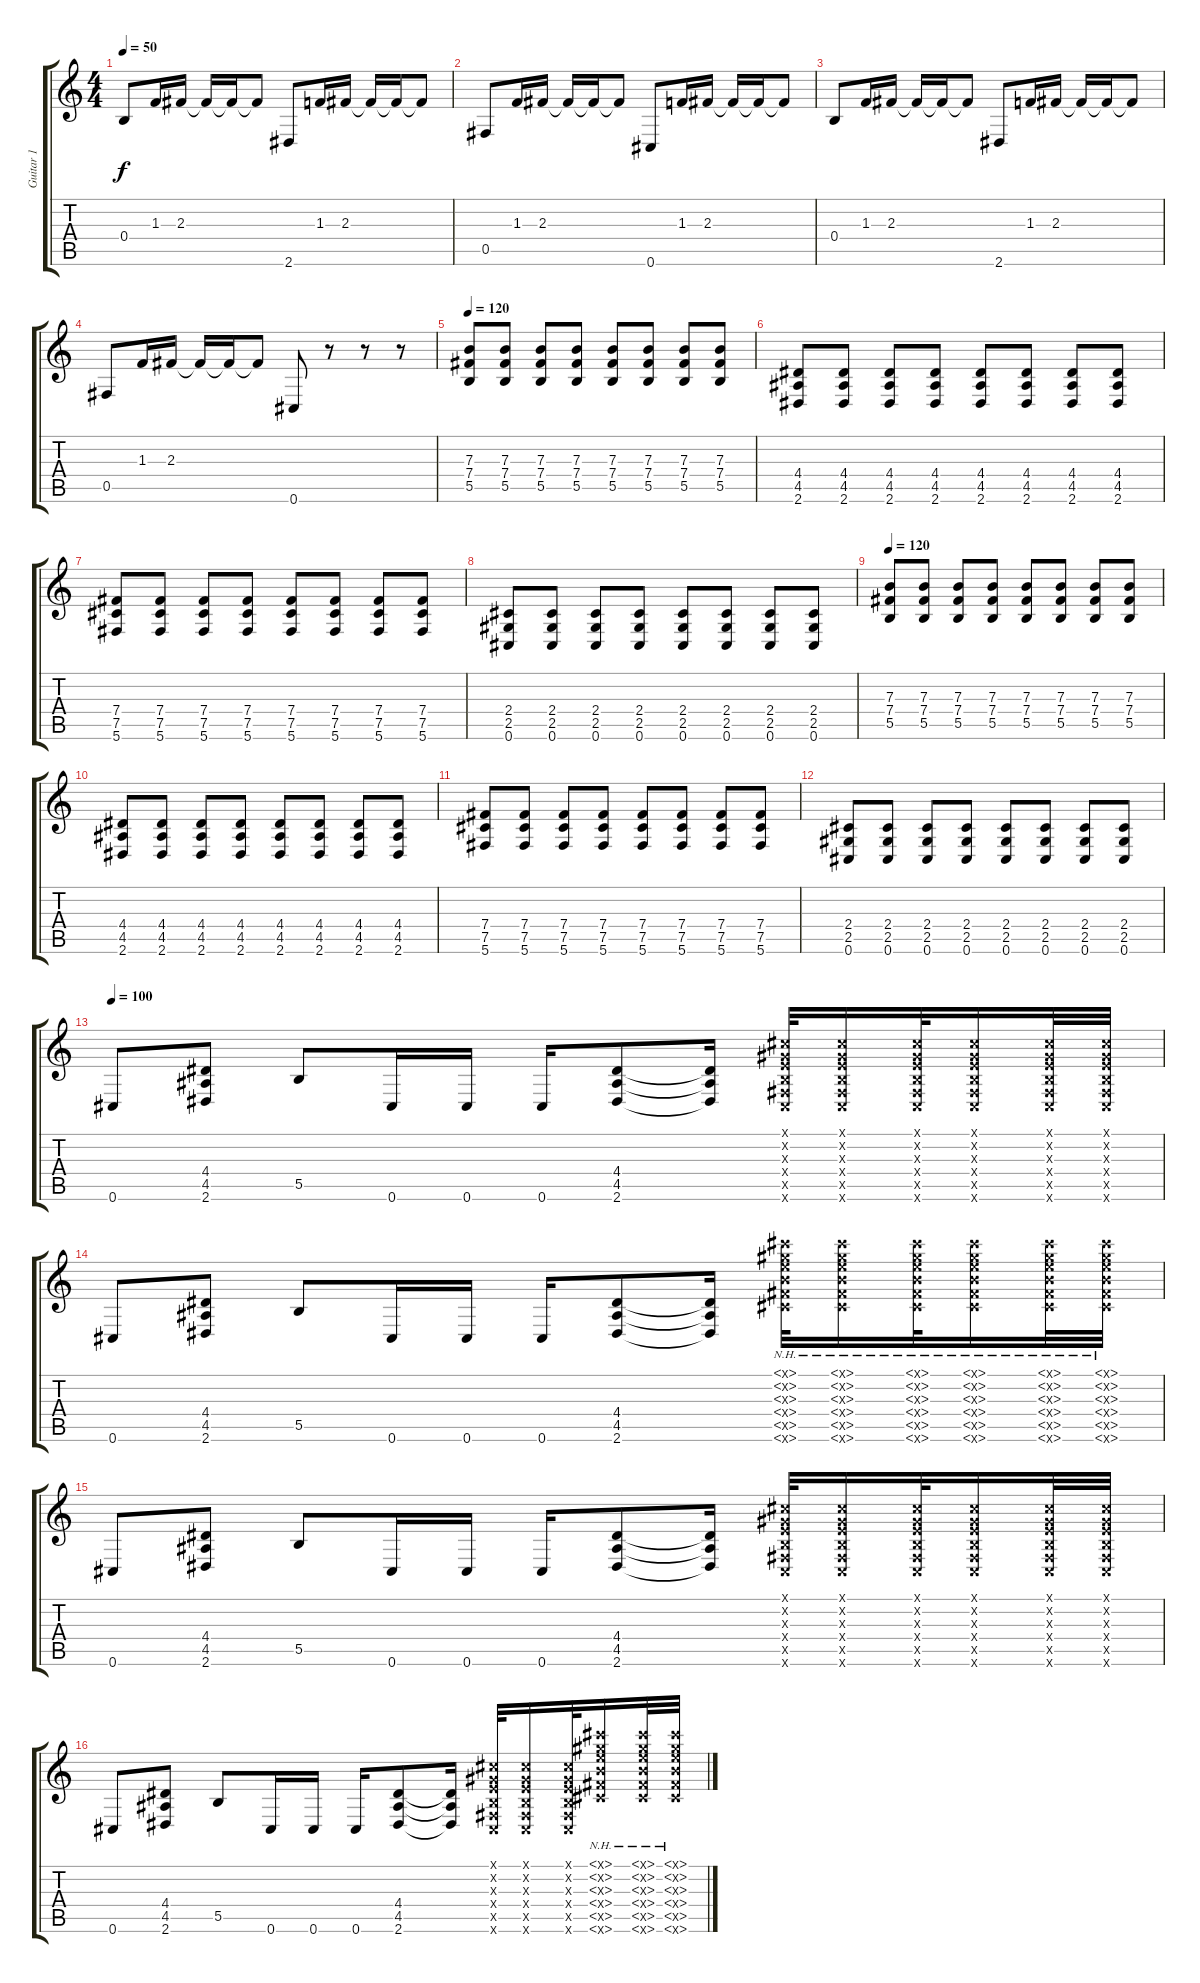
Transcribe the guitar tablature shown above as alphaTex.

\track ("Guitar 1" "Guitar 1") {instrument electricguitarclean}
\staff {score tabs}
\tuning (Db4 Ab3 E3 B2 Gb2 Db2) {hide}
\ts (4 4)
\tempo 50
\clef g2
\ks c
0.4.8{dy f instrument electricguitarclean} 1.3.16 2.3.16 2.3{t}.16 2.3{t}.16 2.3{t}.8 2.6.8 1.3.16 2.3.16 2.3{t}.16 2.3{t}.16 2.3{t}.8 |
0.5.8 1.3.16 2.3.16 2.3{t}.16 2.3{t}.16 2.3{t}.8 0.6.8 1.3.16 2.3.16 2.3{t}.16 2.3{t}.16 2.3{t}.8 |
0.4.8 1.3.16 2.3.16 2.3{t}.16 2.3{t}.16 2.3{t}.8 2.6.8 1.3.16 2.3.16 2.3{t}.16 2.3{t}.16 2.3{t}.8 |
0.5.8 1.3.16 2.3.16 2.3{t}.16 2.3{t}.16 2.3{t}.8 0.6.8 r.8 r.8 r.8 |
\tempo 120
(7.3 7.4 5.5).8{instrument distortionguitar} (7.3 7.4 5.5).8 (7.3 7.4 5.5).8 (7.3 7.4 5.5).8 (7.3 7.4 5.5).8 (7.3 7.4 5.5).8 (7.3 7.4 5.5).8 (7.3 7.4 5.5).8 |
(4.4 4.5 2.6).8 (4.4 4.5 2.6).8 (4.4 4.5 2.6).8 (4.4 4.5 2.6).8 (4.4 4.5 2.6).8 (4.4 4.5 2.6).8 (4.4 4.5 2.6).8 (4.4 4.5 2.6).8 |
(7.4 7.5 5.6).8 (7.4 7.5 5.6).8 (7.4 7.5 5.6).8 (7.4 7.5 5.6).8 (7.4 7.5 5.6).8 (7.4 7.5 5.6).8 (7.4 7.5 5.6).8 (7.4 7.5 5.6).8 |
(2.4 2.5 0.6).8 (2.4 2.5 0.6).8 (2.4 2.5 0.6).8 (2.4 2.5 0.6).8 (2.4 2.5 0.6).8 (2.4 2.5 0.6).8 (2.4 2.5 0.6).8 (2.4 2.5 0.6).8 |
\tempo 120
(7.3 7.4 5.5).8{instrument distortionguitar} (7.3 7.4 5.5).8 (7.3 7.4 5.5).8 (7.3 7.4 5.5).8 (7.3 7.4 5.5).8 (7.3 7.4 5.5).8 (7.3 7.4 5.5).8 (7.3 7.4 5.5).8 |
(4.4 4.5 2.6).8 (4.4 4.5 2.6).8 (4.4 4.5 2.6).8 (4.4 4.5 2.6).8 (4.4 4.5 2.6).8 (4.4 4.5 2.6).8 (4.4 4.5 2.6).8 (4.4 4.5 2.6).8 |
(7.4 7.5 5.6).8 (7.4 7.5 5.6).8 (7.4 7.5 5.6).8 (7.4 7.5 5.6).8 (7.4 7.5 5.6).8 (7.4 7.5 5.6).8 (7.4 7.5 5.6).8 (7.4 7.5 5.6).8 |
(2.4 2.5 0.6).8 (2.4 2.5 0.6).8 (2.4 2.5 0.6).8 (2.4 2.5 0.6).8 (2.4 2.5 0.6).8 (2.4 2.5 0.6).8 (2.4 2.5 0.6).8 (2.4 2.5 0.6).8 |
\tempo 100
0.6.8 (4.4 4.5 2.6).8 5.5.8 0.6.16 0.6.16 0.6.16 (4.4 4.5 2.6).8 (4.4{t} 4.5{t} 2.6{t}).16 (0.1{x} 0.2{x} 0.3{x} 0.4{x} 0.5{x} 0.6{x}).32 (0.1{x} 0.2{x} 0.3{x} 0.4{x} 0.5{x} 0.6{x}).16 (0.1{x} 0.2{x} 0.3{x} 0.4{x} 0.5{x} 0.6{x}).32 (0.1{x} 0.2{x} 0.3{x} 0.4{x} 0.5{x} 0.6{x}).16 (0.1{x} 0.2{x} 0.3{x} 0.4{x} 0.5{x} 0.6{x}).32 (0.1{x} 0.2{x} 0.3{x} 0.4{x} 0.5{x} 0.6{x}).32 |
0.6.8 (4.4 4.5 2.6).8 5.5.8 0.6.16 0.6.16 0.6.16 (4.4 4.5 2.6).8 (4.4{t} 4.5{t} 2.6{t}).16 (0.1{nh x} 0.2{nh x} 0.3{nh x} 0.4{nh x} 0.5{nh x} 0.6{nh x}).32 (0.1{nh x} 0.2{nh x} 0.3{nh x} 0.4{nh x} 0.5{nh x} 0.6{nh x}).16 (0.1{nh x} 0.2{nh x} 0.3{nh x} 0.4{nh x} 0.5{nh x} 0.6{nh x}).32 (0.1{nh x} 0.2{nh x} 0.3{nh x} 0.4{nh x} 0.5{nh x} 0.6{nh x}).16 (0.1{nh x} 0.2{nh x} 0.3{nh x} 0.4{nh x} 0.5{nh x} 0.6{nh x}).32 (0.1{nh x} 0.2{nh x} 0.3{nh x} 0.4{nh x} 0.5{nh x} 0.6{nh x}).32 |
0.6.8 (4.4 4.5 2.6).8 5.5.8 0.6.16 0.6.16 0.6.16 (4.4 4.5 2.6).8 (4.4{t} 4.5{t} 2.6{t}).16 (0.1{x} 0.2{x} 0.3{x} 0.4{x} 0.5{x} 0.6{x}).32 (0.1{x} 0.2{x} 0.3{x} 0.4{x} 0.5{x} 0.6{x}).16 (0.1{x} 0.2{x} 0.3{x} 0.4{x} 0.5{x} 0.6{x}).32 (0.1{x} 0.2{x} 0.3{x} 0.4{x} 0.5{x} 0.6{x}).16 (0.1{x} 0.2{x} 0.3{x} 0.4{x} 0.5{x} 0.6{x}).32 (0.1{x} 0.2{x} 0.3{x} 0.4{x} 0.5{x} 0.6{x}).32 |
0.6.8 (4.4 4.5 2.6).8 5.5.8 0.6.16 0.6.16 0.6.16 (4.4 4.5 2.6).8 (4.4{t} 4.5{t} 2.6{t}).16 (0.1{x} 0.2{x} 0.3{x} 0.4{x} 0.5{x} 0.6{x}).32 (0.1{x} 0.2{x} 0.3{x} 0.4{x} 0.5{x} 0.6{x}).16 (0.1{x} 0.2{x} 0.3{x} 0.4{x} 0.5{x} 0.6{x}).32 (0.1{nh x} 0.2{nh x} 0.3{nh x} 0.4{nh x} 0.5{nh x} 0.6{nh x}).16 (0.1{nh x} 0.2{nh x} 0.3{nh x} 0.4{nh x} 0.5{nh x} 0.6{nh x}).32 (0.1{nh x} 0.2{nh x} 0.3{nh x} 0.4{nh x} 0.5{nh x} 0.6{nh x}).32
